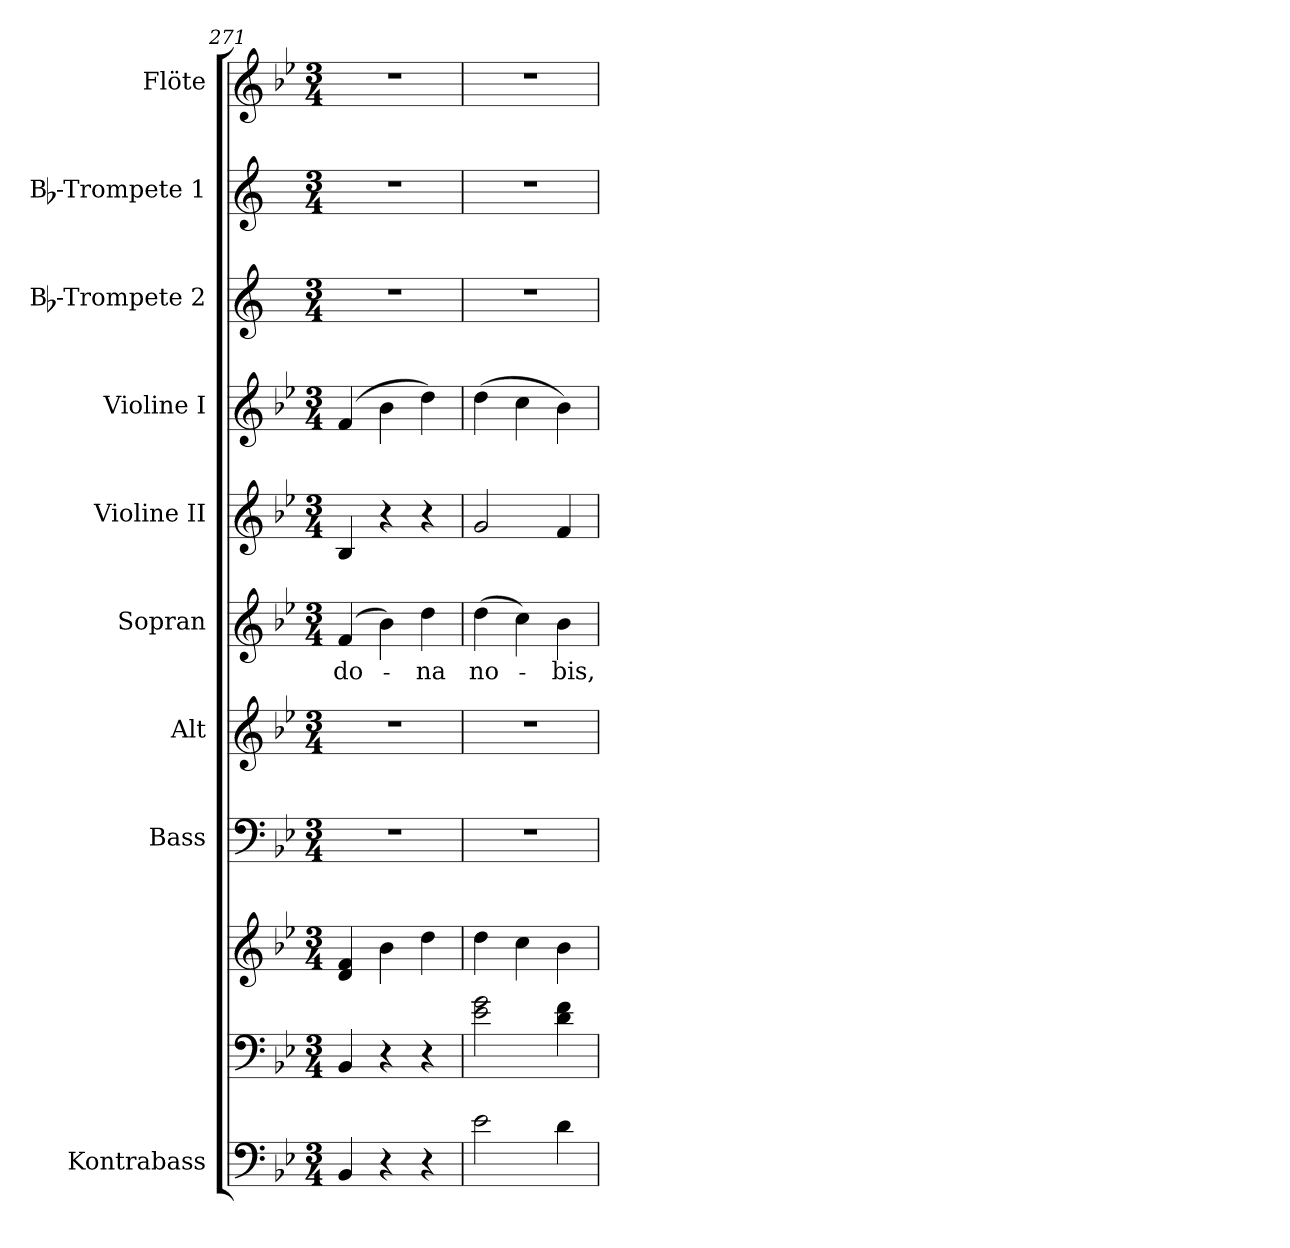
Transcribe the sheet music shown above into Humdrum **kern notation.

**kern	**kern	**kern	**kern	**kern	**kern	**text	**kern	**kern	**kern	**kern	**kern
*part10	*part9	*part9	*part8	*part7	*part6	*part6	*part5	*part4	*part3	*part2	*part1
*staff11	*staff10	*staff9	*staff8	*staff7	*staff6	*staff6	*staff5	*staff4	*staff3	*staff2	*staff1
*I"Kontrabass	*	*	*I"Bass	*I"Alt	*I"Sopran	*	*I"Violine II	*I"Violine I	*I"Bb-Trompete 2	*I"Bb-Trompete 1	*I"Flöte
*I'Kb.	*	*	*I'B.	*I'A.	*I'S.	*	*I'Vl. II	*I'Vl. I	*I'Bb Trp. 2	*I'Bb Trp. 1	*I'Fl.
*clefF4	*clefF4	*clefG2	*clefF4	*clefG2	*clefG2	*	*clefG2	*clefG2	*clefG2	*clefG2	*clefG2
*ITrd7c12	*	*	*	*	*	*	*	*	*ITrd1c2	*ITrd1c2	*
*k[b-e-]	*k[b-e-]	*k[b-e-]	*k[b-e-]	*k[b-e-]	*k[b-e-]	*	*k[b-e-]	*k[b-e-]	*k[b-e-]	*k[b-e-]	*k[b-e-]
*B-:	*B-:	*B-:	*B-:	*B-:	*B-:	*	*B-:	*B-:	*B-:	*B-:	*B-:
*M3/4	*M3/4	*M3/4	*M3/4	*M3/4	*M3/4	*	*M3/4	*M3/4	*M3/4	*M3/4	*M3/4
=271	=271	=271	=271	=271	=271	=271	=271	=271	=271	=271	=271
!	!	!	!	!	!	!LO:LY:b	!	!	!	!	!
4BBB-/	4BB-/	4d/ 4f/	2.r	2.r	(4f/	do-	4B-/	(4f/	2.r	2.r	2.r
4r	4r	4b-\	.	.	4b-\)	.	4r	4b-\	.	.	.
!	!	!	!	!	!	!LO:LY:b	!	!	!	!	!
4r	4r	4dd\	.	.	4dd\	-na	4r	4dd\)	.	.	.
=272	=272	=272	=272	=272	=272	=272	=272	=272	=272	=272	=272
!	!	!	!	!	!	!LO:LY:b	!	!	!	!	!
2E-\	2e-\ 2g\	4dd\	2.r	2.r	(>4dd\	no-	2g/	(>4dd\	2.r	2.r	2.r
.	.	4cc\	.	.	4cc\)	.	.	4cc\	.	.	.
!	!	!	!	!	!	!LO:LY:b	!	!	!	!	!
4D\	4d\ 4f\	4b-\	.	.	4b-\	-bis,	4f/	4b-\)	.	.	.
=	=	=	=	=	=	=	=	=	=	=	=
*-	*-	*-	*-	*-	*-	*-	*-	*-	*-	*-	*-
